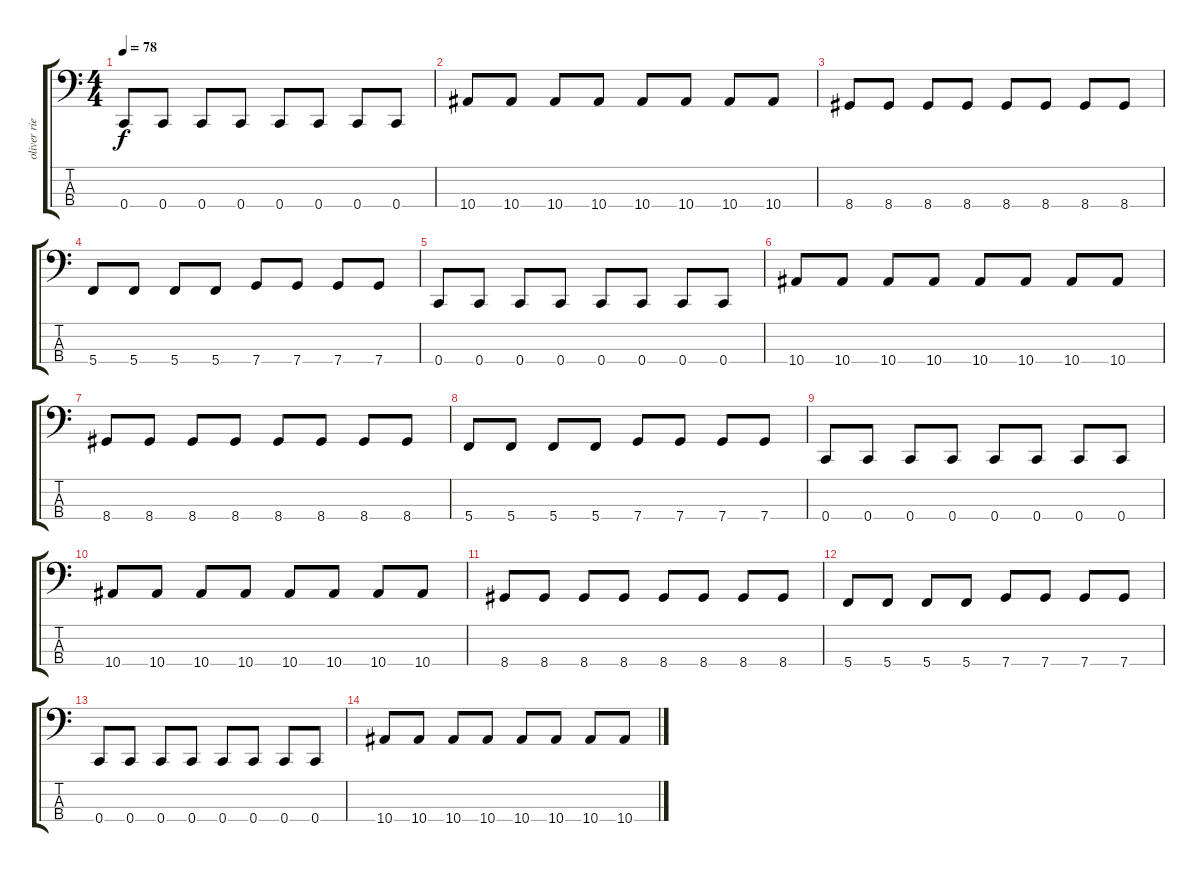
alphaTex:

\track ("oliver riedel" "oliver rie") {instrument electricbassfinger}
\staff {score tabs}
\tuning (Eb2 Bb1 F1 C1) {hide}
\ts (4 4)
\tempo 78
\clef f4
\ks c
0.4.8{dy f} 0.4.8 0.4.8 0.4.8 0.4.8 0.4.8 0.4.8 0.4.8 |
10.4.8 10.4.8 10.4.8 10.4.8 10.4.8 10.4.8 10.4.8 10.4.8 |
8.4.8 8.4.8 8.4.8 8.4.8 8.4.8 8.4.8 8.4.8 8.4.8 |
5.4.8 5.4.8 5.4.8 5.4.8 7.4.8 7.4.8 7.4.8 7.4.8 |
0.4.8 0.4.8 0.4.8 0.4.8 0.4.8 0.4.8 0.4.8 0.4.8 |
10.4.8 10.4.8 10.4.8 10.4.8 10.4.8 10.4.8 10.4.8 10.4.8 |
8.4.8 8.4.8 8.4.8 8.4.8 8.4.8 8.4.8 8.4.8 8.4.8 |
5.4.8 5.4.8 5.4.8 5.4.8 7.4.8 7.4.8 7.4.8 7.4.8 |
0.4.8 0.4.8 0.4.8 0.4.8 0.4.8 0.4.8 0.4.8 0.4.8 |
10.4.8 10.4.8 10.4.8 10.4.8 10.4.8 10.4.8 10.4.8 10.4.8 |
8.4.8 8.4.8 8.4.8 8.4.8 8.4.8 8.4.8 8.4.8 8.4.8 |
5.4.8 5.4.8 5.4.8 5.4.8 7.4.8 7.4.8 7.4.8 7.4.8 |
0.4.8 0.4.8 0.4.8 0.4.8 0.4.8 0.4.8 0.4.8 0.4.8 |
10.4.8 10.4.8 10.4.8 10.4.8 10.4.8 10.4.8 10.4.8 10.4.8
